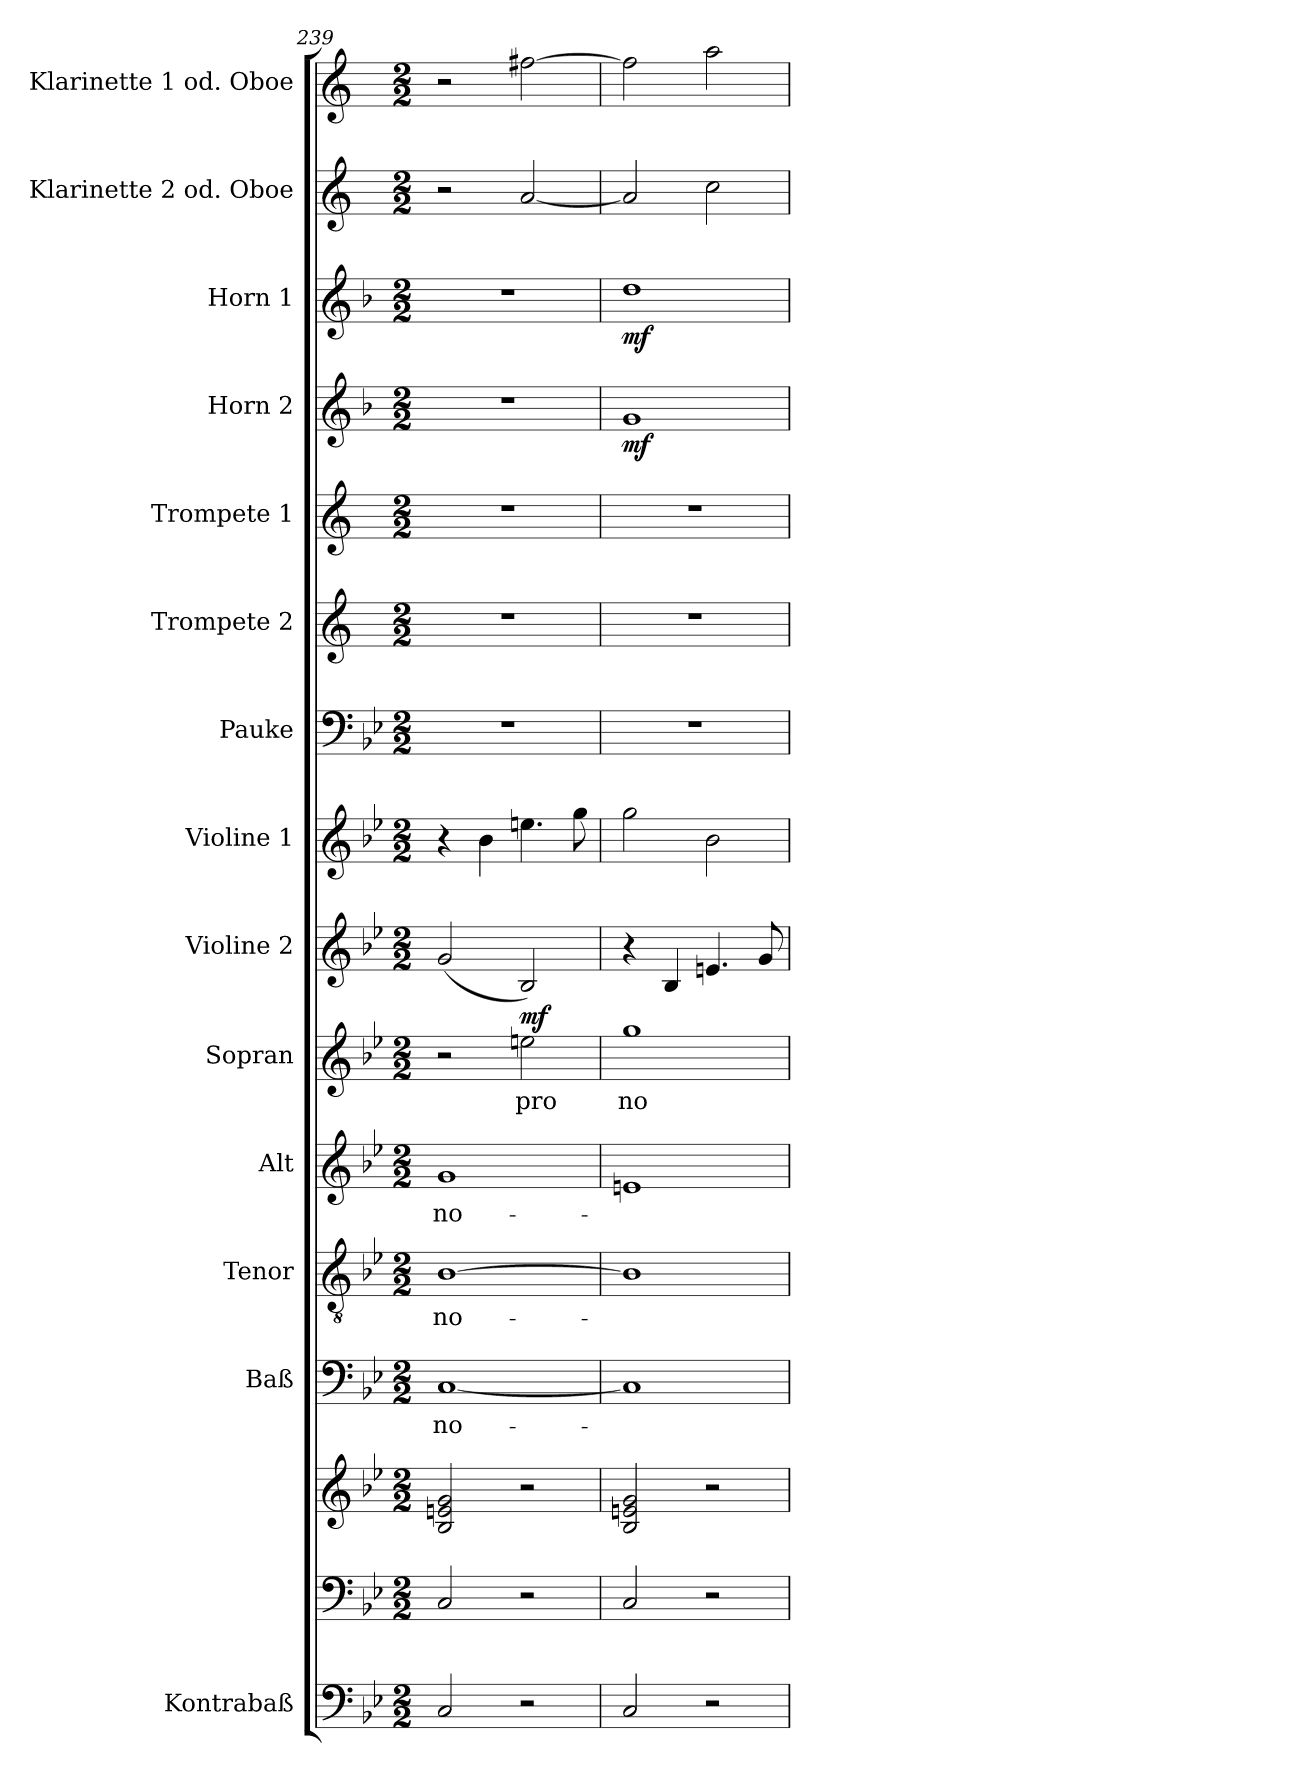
**kern	**kern	**kern	**kern	**text	**kern	**text	**kern	**text	**kern	**text	**dynam	**kern	**kern	**kern	**kern	**kern	**kern	**dynam	**kern	**dynam	**kern	**kern
*part15	*part14	*part14	*part13	*part13	*part12	*part12	*part11	*part11	*part10	*part10	*part10	*part9	*part8	*part7	*part6	*part5	*part4	*part4	*part3	*part3	*part2	*part1
*staff16	*staff15	*staff14	*staff13	*staff13	*staff12	*staff12	*staff11	*staff11	*staff10	*staff10	*staff10	*staff9	*staff8	*staff7	*staff6	*staff5	*staff4	*staff4	*staff3	*staff3	*staff2	*staff1
*I"Kontrabaß	*	*	*I"Baß	*	*I"Tenor	*	*I"Alt	*	*I"Sopran	*	*	*I"Violine 2	*I"Violine 1	*I"Pauke	*I"Trompete 2	*I"Trompete 1	*I"Horn 2	*	*I"Horn 1	*	*I"Klarinette 2 od. Oboe	*I"Klarinette 1 od. Oboe
*	*	*	*	*	*	*	*	*	*	*	*	*	*	*	*I'Tpt	*I'Tpt	*I'Hn	*	*I'Hn	*	*	*
*clefF4	*clefF4	*clefG2	*clefF4	*	*clefGv2	*	*clefG2	*	*clefG2	*	*	*clefG2	*clefG2	*clefF4	*clefG2	*clefG2	*clefG2	*	*clefG2	*	*clefG2	*clefG2
*ITrd7c12	*	*	*	*	*	*	*	*	*	*	*	*	*	*	*ITrd1c2	*ITrd1c2	*ITrd4c7	*	*ITrd4c7	*	*ITrd1c2	*ITrd1c2
*k[b-e-]	*k[b-e-]	*k[b-e-]	*k[b-e-]	*	*k[b-e-]	*	*k[b-e-]	*	*k[b-e-]	*	*	*k[b-e-]	*k[b-e-]	*k[b-e-]	*k[b-e-]	*k[b-e-]	*k[b-e-]	*	*k[b-e-]	*	*k[b-e-]	*k[b-e-]
*B-:	*B-:	*B-:	*B-:	*	*B-:	*	*B-:	*	*B-:	*	*	*B-:	*B-:	*B-:	*B-:	*B-:	*B-:	*	*B-:	*	*B-:	*B-:
*M2/2	*M2/2	*M2/2	*M2/2	*	*M2/2	*	*M2/2	*	*M2/2	*	*	*M2/2	*M2/2	*M2/2	*M2/2	*M2/2	*M2/2	*	*M2/2	*	*M2/2	*M2/2
=239	=239	=239	=239	=239	=239	=239	=239	=239	=239	=239	=239	=239	=239	=239	=239	=239	=239	=239	=239	=239	=239	=239
!	!	!	!	!LO:LY:b	!	!LO:LY:b	!	!LO:LY:b	!	!	!	!	!	!	!	!	!	!	!	!	!	!
2CC/	2C/	2B-/ 2en/ 2g/	[1C	no-	[1B-	no-	1g	no-	2r	.	.	(<2g/	4r	1r	1r	1r	1r	.	1r	.	2r	2r
.	.	.	.	.	.	.	.	.	.	.	.	.	4b-\	.	.	.	.	.	.	.	.	.
!	!	!	!	!	!	!	!	!	!	!LO:LY:b	!LO:DY:a	!	!	!	!	!	!	!	!	!	!	!
2r	2r	2r	.	.	.	.	.	.	2een\	pro	mf	2B-/)	4.een\	.	.	.	.	.	.	.	[2g/	[2een\
.	.	.	.	.	.	.	.	.	.	.	.	.	8gg\	.	.	.	.	.	.	.	.	.
=240	=240	=240	=240	=240	=240	=240	=240	=240	=240	=240	=240	=240	=240	=240	=240	=240	=240	=240	=240	=240	=240	=240
!	!	!	!	!	!	!	!	!	!	!LO:LY:b	!	!	!	!	!	!	!	!LO:DY:b	!	!LO:DY:b	!	!
2CC/	2C/	2B-/ 2en/ 2g/	1C]	.	1B-]	.	1en	.	1gg	no-	.	4r	2gg\	1r	1r	1r	1c	mf	1g	mf	2g/]	2ee\]
.	.	.	.	.	.	.	.	.	.	.	.	4B-/	.	.	.	.	.	.	.	.	.	.
2r	2r	2r	.	.	.	.	.	.	.	.	.	4.en/	2b-\	.	.	.	.	.	.	.	2b-\	2gg\
.	.	.	.	.	.	.	.	.	.	.	.	8g/	.	.	.	.	.	.	.	.	.	.
=	=	=	=	=	=	=	=	=	=	=	=	=	=	=	=	=	=	=	=	=	=	=
*-	*-	*-	*-	*-	*-	*-	*-	*-	*-	*-	*-	*-	*-	*-	*-	*-	*-	*-	*-	*-	*-	*-
